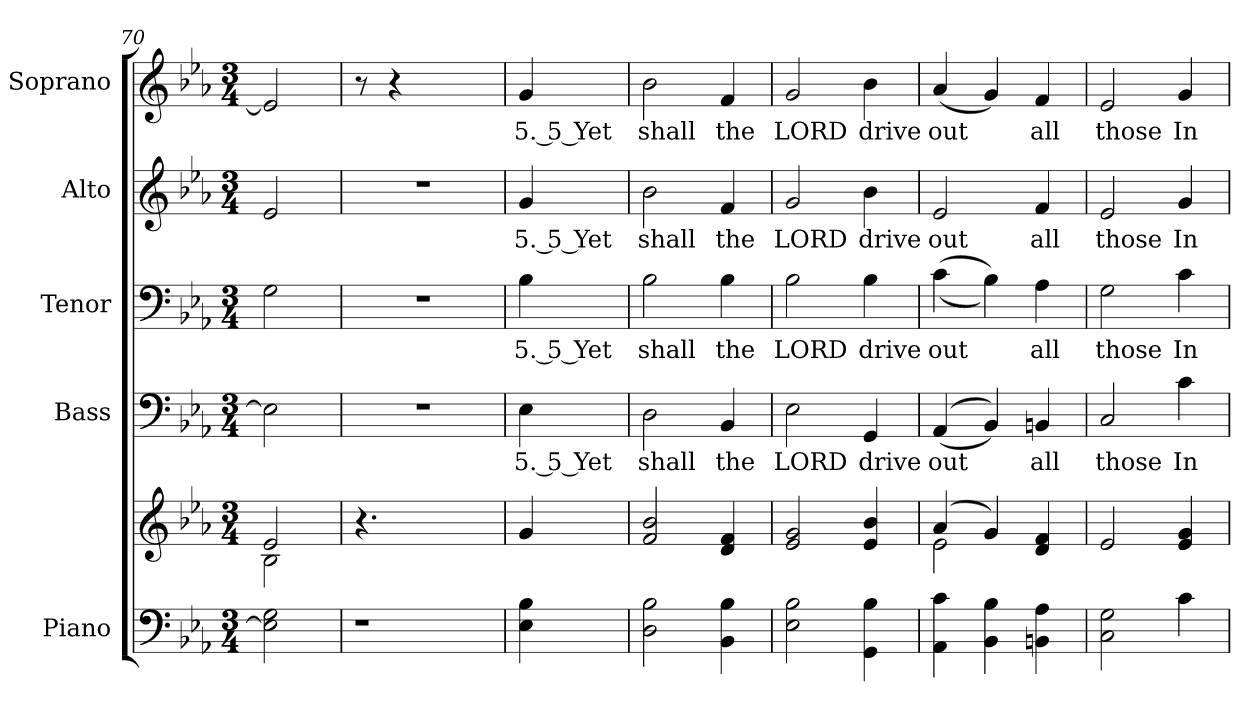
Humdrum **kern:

**kern	**kern	**kern	**text	**kern	**text	**kern	**text	**kern	**text
*part5	*part5	*part4	*part4	*part3	*part3	*part2	*part2	*part1	*part1
*staff6	*staff5	*staff4	*staff4	*staff3	*staff3	*staff2	*staff2	*staff1	*staff1
*I"Piano	*	*I"Bass	*	*I"Tenor	*	*I"Alto	*	*I"Soprano	*
*I'Pno.	*	*I'B.	*	*I'T.	*	*I'A.	*	*I'S.	*
!!LO:PB:g=z
*clefF4	*clefG2	*clefF4	*	*clefF4	*	*clefG2	*	*clefG2	*
*k[b-e-a-]	*k[b-e-a-]	*k[b-e-a-]	*	*k[b-e-a-]	*	*k[b-e-a-]	*	*k[b-e-a-]	*
*E-:	*E-:	*E-:	*	*E-:	*	*E-:	*	*E-:	*
*M3/4	*M3/4	*M3/4	*	*M3/4	*	*M3/4	*	*M3/4	*
=70	=70	=70	=70	=70	=70	=70	=70	=70	=70
*	*^	*	*	*	*	*	*	*	*
2E-i\] 2Gi	2e-i/	2B-i\	2E-i\]	.	2Gi\	.	2e-i/	.	2e-i/]	.
=71	=71	=71	=71	=71	=71	=71	=71	=71	=71	=71
!LO:N:vis=1	!LO:N:vis=1	!	!LO:N:vis=1	!	!LO:N:vis=1	!	!LO:N:vis=1	!	!	!
*	*v	*v	*	*	*	*	*	*	*	*
4.r	4.r	2.r	.	2.r	.	2.r	.	8r	.
.	.	.	.	.	.	.	.	4r	.
4.ryy	4.ryy	.	.	.	.	.	.	4.ryy	.
=72	=72	=72	=72	=72	=72	=72	=72	=72	=72
!	!	!	!LO:LY:b:color=#000000	!	!	!	!	!	!
!	!	!	!	!	!LO:LY:b:color=#000000	!	!	!	!
!	!	!	!	!	!	!	!LO:LY:b:color=#000000	!	!
!	!	!	!	!	!	!	!	!	!LO:LY:b:color=#000000
4E-i\ 4B-i	4gi/	4E-i\	5. 5 Yet	4B-i\	5. 5 Yet	4gi/	5. 5 Yet	4gi/	5. 5 Yet
=73	=73	=73	=73	=73	=73	=73	=73	=73	=73
!	!	!	!LO:LY:b:color=#000000	!	!	!	!	!	!
!	!	!	!	!	!LO:LY:b:color=#000000	!	!	!	!
!	!	!	!	!	!	!	!LO:LY:b:color=#000000	!	!
!	!	!	!	!	!	!	!	!	!LO:LY:b:color=#000000
2Di\ 2B-i	2fi/ 2b-i	2Di\	shall	2B-i\	shall	2b-i\	shall	2b-i\	shall
!	!	!	!LO:LY:b:color=#000000	!	!	!	!	!	!
!	!	!	!	!	!LO:LY:b:color=#000000	!	!	!	!
!	!	!	!	!	!	!	!LO:LY:b:color=#000000	!	!
!	!	!	!	!	!	!	!	!	!LO:LY:b:color=#000000
4BB-i\ 4B-i	4di/ 4fi	4BB-i/	the	4B-i\	the	4fi/	the	4fi/	the
=74	=74	=74	=74	=74	=74	=74	=74	=74	=74
!	!	!	!LO:LY:b:color=#000000	!	!	!	!	!	!
!	!	!	!	!	!LO:LY:b:color=#000000	!	!	!	!
!	!	!	!	!	!	!	!LO:LY:b:color=#000000	!	!
!	!	!	!	!	!	!	!	!	!LO:LY:b:color=#000000
2E-i\ 2B-i	2e-i/ 2gi	2E-i\	LORD	2B-i\	LORD	2gi/	LORD	2gi/	LORD
!	!	!	!LO:LY:b:color=#000000	!	!	!	!	!	!
!	!	!	!	!	!LO:LY:b:color=#000000	!	!	!	!
!	!	!	!	!	!	!	!LO:LY:b:color=#000000	!	!
!	!	!	!	!	!	!	!	!	!LO:LY:b:color=#000000
4GGi\ 4B-i	4e-i/ 4b-i	4GGi/	drive	4B-i\	drive	4b-i\	drive	4b-i\	drive
=75	=75	=75	=75	=75	=75	=75	=75	=75	=75
*	*^	*	*	*	*	*	*	*	*
!	!	!	!	!LO:LY:b:color=#000000	!	!	!	!	!	!
!	!	!	!	!	!	!LO:LY:b:color=#000000	!	!	!	!
!	!	!	!	!	!	!	!	!LO:LY:b:color=#000000	!	!
!	!	!	!	!	!	!	!	!	!	!LO:LY:b:color=#000000
4AA-i\ 4ci	(4a-i/	2e-i\	((4AA-i/	out	((4ci\	out	2e-i/	out	(4a-i/	out
4BB-i\ 4B-i	4gi/)	.	4BB-i/))	.	4B-i\))	.	.	.	4gi/)	.
!	!	!	!	!LO:LY:b:color=#000000	!	!	!	!	!	!
!	!	!	!	!	!	!LO:LY:b:color=#000000	!	!	!	!
!	!	!	!	!	!	!	!	!LO:LY:b:color=#000000	!	!
!	!	!	!	!	!	!	!	!	!	!LO:LY:b:color=#000000
4BBni\ 4A-i	4di/ 4fi	4ryy	4BBni/	all	4A-i\	all	4fi/	all	4fi/	all
*	*v	*v	*	*	*	*	*	*	*	*
!!LO:PB:g=z
=76	=76	=76	=76	=76	=76	=76	=76	=76	=76
*	*^	*	*	*	*	*	*	*	*
!	!	!	!	!LO:LY:b:color=#000000	!	!	!	!	!	!
*	*v	*v	*	*	*	*	*	*	*	*
*	*^	*	*	*	*	*	*	*	*
!	!	!	!	!	!	!LO:LY:b:color=#000000	!	!	!	!
*	*v	*v	*	*	*	*	*	*	*	*
*	*^	*	*	*	*	*	*	*	*
!	!	!	!	!	!	!	!	!LO:LY:b:color=#000000	!	!
*	*v	*v	*	*	*	*	*	*	*	*
*	*^	*	*	*	*	*	*	*	*
!	!	!	!	!	!	!	!	!	!	!LO:LY:b:color=#000000
*	*v	*v	*	*	*	*	*	*	*	*
2Ci\ 2Gi	2e-i/	2Ci/	those	2Gi\	those	2e-i/	those	2e-i/	those
!	!	!	!LO:LY:b:color=#000000	!	!	!	!	!	!
!	!	!	!	!	!LO:LY:b:color=#000000	!	!	!	!
!	!	!	!	!	!	!	!LO:LY:b:color=#000000	!	!
!	!	!	!	!	!	!	!	!	!LO:LY:b:color=#000000
4ci\	4e-i/ 4gi	4ci\	In	4ci\	In	4gi/	In	4gi/	In
=	=	=	=	=	=	=	=	=	=
*-	*-	*-	*-	*-	*-	*-	*-	*-	*-
